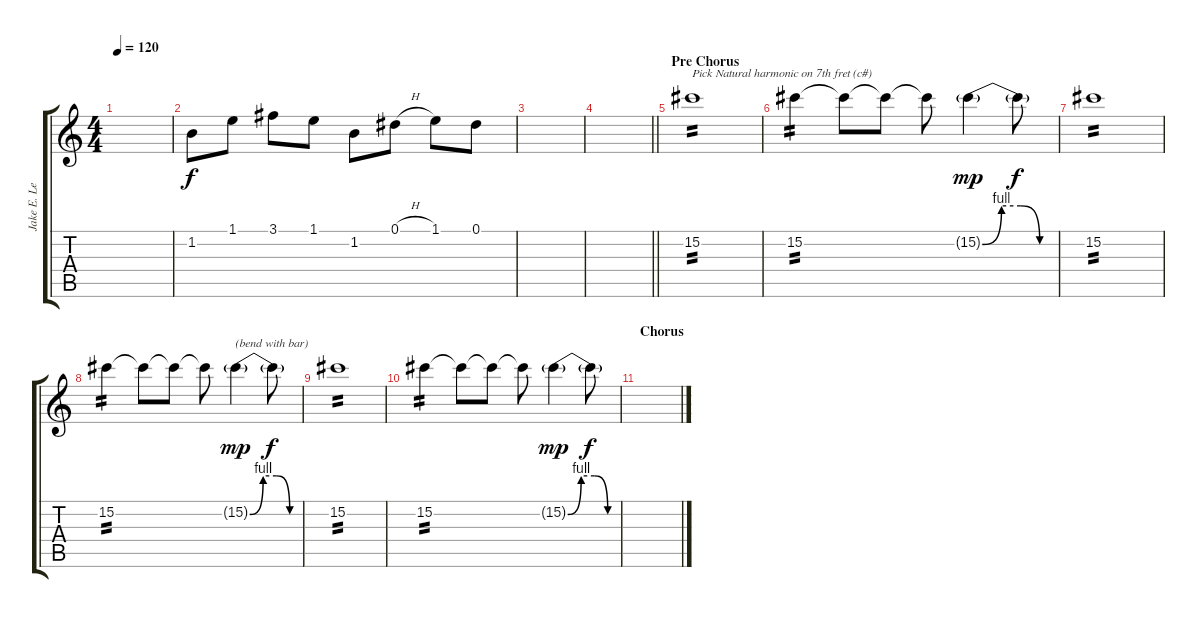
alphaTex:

\track ("Jake E. Lee (Lead Guitar)" "Jake E. Le") {instrument distortionguitar}
\staff {score tabs}
\tuning (Eb4 Bb3 Gb3 Db3 Ab2 Eb2) {hide}
\ts (4 4)
\tempo 120
\clef g2
\ks c
|
1.2.8{volume 10 instrument electricguitarclean} 1.1.8 3.1.8 1.1.8 1.2.8 0.1{h}.8 1.1.8 0.1.8 |
|
\barLineRight lightlight
|
\section ("" "Pre Chorus")
15.2.1{txt "Pick Natural harmonic on 7th fret (c#)" tp 2 volume 16 instrument distortionguitar} |
15.2.4{tp 2} 15.2{t}.8 15.2{t}.8 15.2{t}.8 15.2{be (custom 0 0 15 4 30 4 45 0 60 0) g}.4{dy mp} 15.2{t}.8{dy f} |
15.2.1{tp 2 volume 16 instrument distortionguitar} |
15.2.4{tp 2} 15.2{t}.8 15.2{t}.8 15.2{t}.8 15.2{be (custom 0 0 15 4 30 4 45 0 60 0) g}.4{txt "(bend with bar)" dy mp} 15.2{t}.8{dy f} |
15.2.1{tp 2 volume 16 instrument distortionguitar} |
15.2.4{tp 2} 15.2{t}.8 15.2{t}.8 15.2{t}.8 15.2{be (custom 0 0 15 4 30 4 45 0 60 0) g}.4{dy mp} 15.2{t}.8{dy f} |
\section ("" "Chorus")
